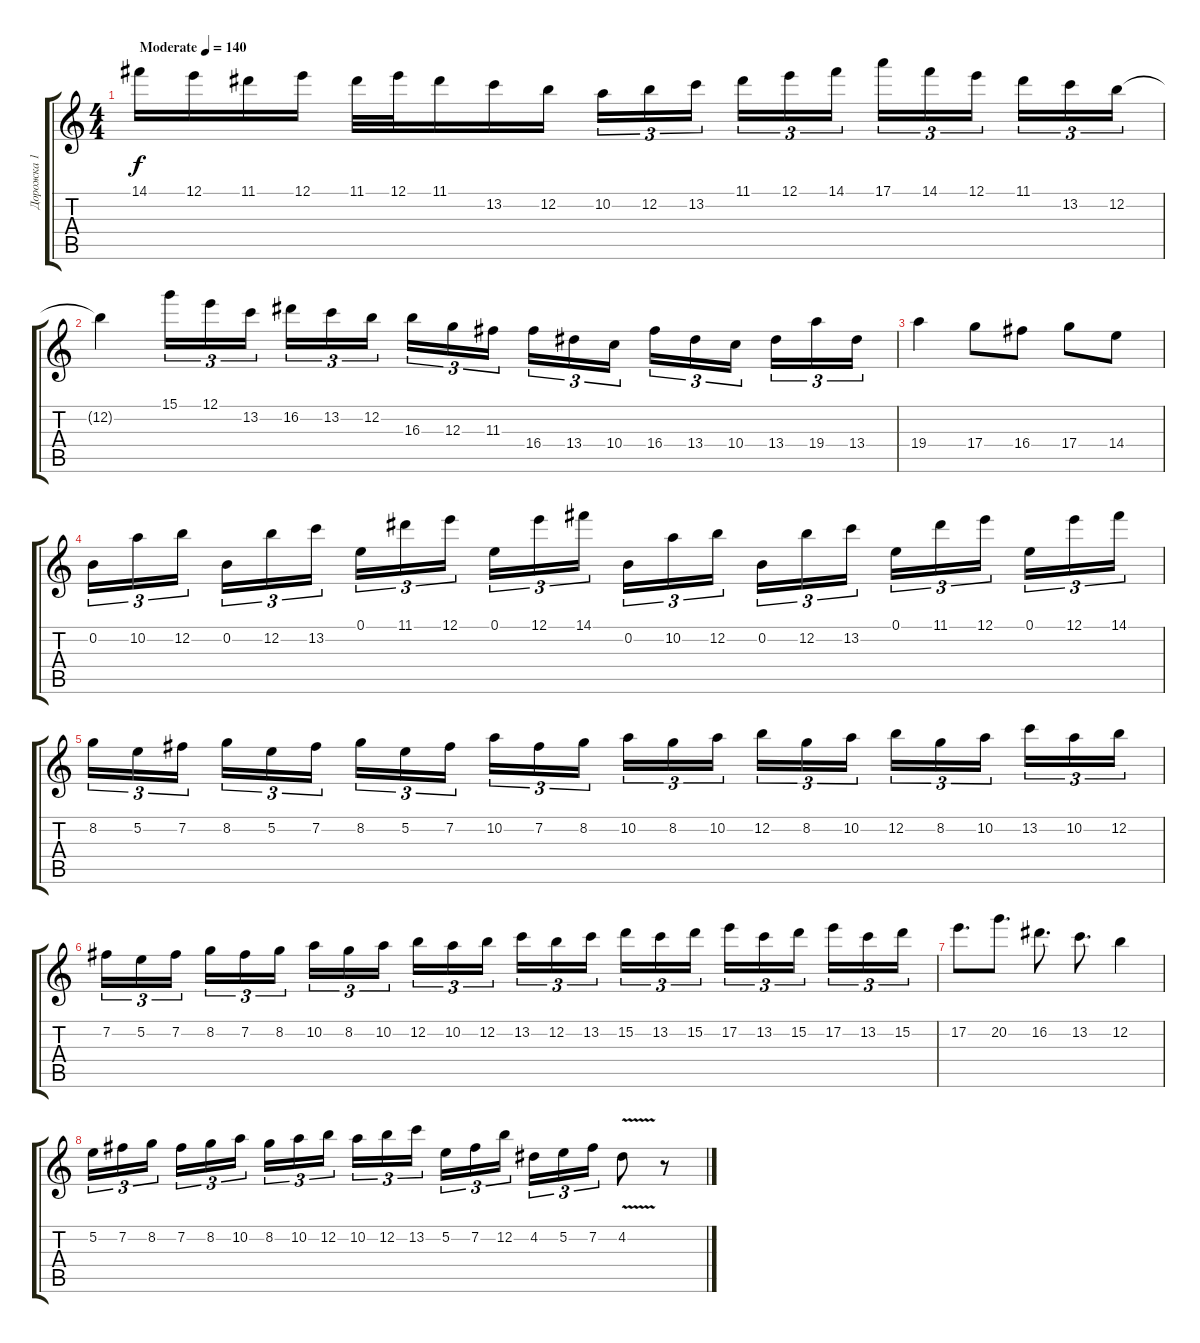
\track ("Дорожка 1" "Дорожка 1") {instrument distortionguitar}
\staff {score tabs}
\tuning (E4 B3 G3 D3 A2 E2) {hide}
\ts (4 4)
\tempo (140 "Moderate")
\clef g2
\ks c
14.1.16{dy f instrument distortionguitar} 12.1.16 11.1.16 12.1.16 11.1.32 12.1.32 11.1.16 13.2.16 12.2.16 10.2.16{tu (3 2)} 12.2.16{tu (3 2)} 13.2.16{tu (3 2) beam splitsecondary} 11.1.16{tu (3 2)} 12.1.16{tu (3 2)} 14.1.16{tu (3 2)} 17.1.16{tu (3 2)} 14.1.16{tu (3 2)} 12.1.16{tu (3 2) beam splitsecondary} 11.1.16{tu (3 2)} 13.2.16{tu (3 2)} 12.2.16{tu (3 2)} |
12.2{t}.4 15.1.16{tu (3 2)} 12.1.16{tu (3 2)} 13.2.16{tu (3 2) beam splitsecondary} 16.2.16{tu (3 2)} 13.2.16{tu (3 2)} 12.2.16{tu (3 2)} 16.3.16{tu (3 2)} 12.3.16{tu (3 2)} 11.3.16{tu (3 2) beam splitsecondary} 16.4.16{tu (3 2)} 13.4.16{tu (3 2)} 10.4.16{tu (3 2)} 16.4.16{tu (3 2)} 13.4.16{tu (3 2)} 10.4.16{tu (3 2) beam splitsecondary} 13.4.16{tu (3 2)} 19.4.16{tu (3 2)} 13.4.16{tu (3 2)} |
19.4.4 17.4.8 16.4.8 17.4.8 14.4.8 |
0.2.16{tu (3 2)} 10.2.16{tu (3 2)} 12.2.16{tu (3 2) beam splitsecondary} 0.2.16{tu (3 2)} 12.2.16{tu (3 2)} 13.2.16{tu (3 2)} 0.1.16{tu (3 2)} 11.1.16{tu (3 2)} 12.1.16{tu (3 2) beam splitsecondary} 0.1.16{tu (3 2)} 12.1.16{tu (3 2)} 14.1.16{tu (3 2)} 0.2.16{tu (3 2)} 10.2.16{tu (3 2)} 12.2.16{tu (3 2) beam splitsecondary} 0.2.16{tu (3 2)} 12.2.16{tu (3 2)} 13.2.16{tu (3 2)} 0.1.16{tu (3 2)} 11.1.16{tu (3 2)} 12.1.16{tu (3 2) beam splitsecondary} 0.1.16{tu (3 2)} 12.1.16{tu (3 2)} 14.1.16{tu (3 2)} |
8.2.16{tu (3 2)} 5.2.16{tu (3 2)} 7.2.16{tu (3 2) beam splitsecondary} 8.2.16{tu (3 2)} 5.2.16{tu (3 2)} 7.2.16{tu (3 2)} 8.2.16{tu (3 2)} 5.2.16{tu (3 2)} 7.2.16{tu (3 2) beam splitsecondary} 10.2.16{tu (3 2)} 7.2.16{tu (3 2)} 8.2.16{tu (3 2)} 10.2.16{tu (3 2)} 8.2.16{tu (3 2)} 10.2.16{tu (3 2) beam splitsecondary} 12.2.16{tu (3 2)} 8.2.16{tu (3 2)} 10.2.16{tu (3 2)} 12.2.16{tu (3 2)} 8.2.16{tu (3 2)} 10.2.16{tu (3 2) beam splitsecondary} 13.2.16{tu (3 2)} 10.2.16{tu (3 2)} 12.2.16{tu (3 2)} |
7.2.16{tu (3 2)} 5.2.16{tu (3 2)} 7.2.16{tu (3 2) beam splitsecondary} 8.2.16{tu (3 2)} 7.2.16{tu (3 2)} 8.2.16{tu (3 2)} 10.2.16{tu (3 2)} 8.2.16{tu (3 2)} 10.2.16{tu (3 2) beam splitsecondary} 12.2.16{tu (3 2)} 10.2.16{tu (3 2)} 12.2.16{tu (3 2)} 13.2.16{tu (3 2)} 12.2.16{tu (3 2)} 13.2.16{tu (3 2) beam splitsecondary} 15.2.16{tu (3 2)} 13.2.16{tu (3 2)} 15.2.16{tu (3 2)} 17.2.16{tu (3 2)} 13.2.16{tu (3 2)} 15.2.16{tu (3 2) beam splitsecondary} 17.2.16{tu (3 2)} 13.2.16{tu (3 2)} 15.2.16{tu (3 2)} |
17.2.8{d} 20.2.8{d} 16.2.8{d} 13.2.8{d} 12.2.4 |
5.2.16{tu (3 2)} 7.2.16{tu (3 2)} 8.2.16{tu (3 2) beam splitsecondary} 7.2.16{tu (3 2)} 8.2.16{tu (3 2)} 10.2.16{tu (3 2)} 8.2.16{tu (3 2)} 10.2.16{tu (3 2)} 12.2.16{tu (3 2) beam splitsecondary} 10.2.16{tu (3 2)} 12.2.16{tu (3 2)} 13.2.16{tu (3 2)} 5.2.16{tu (3 2)} 7.2.16{tu (3 2)} 12.2.16{tu (3 2) beam splitsecondary} 4.2.16{tu (3 2)} 5.2.16{tu (3 2)} 7.2.16{tu (3 2)} 4.2{v}.8 r.8
